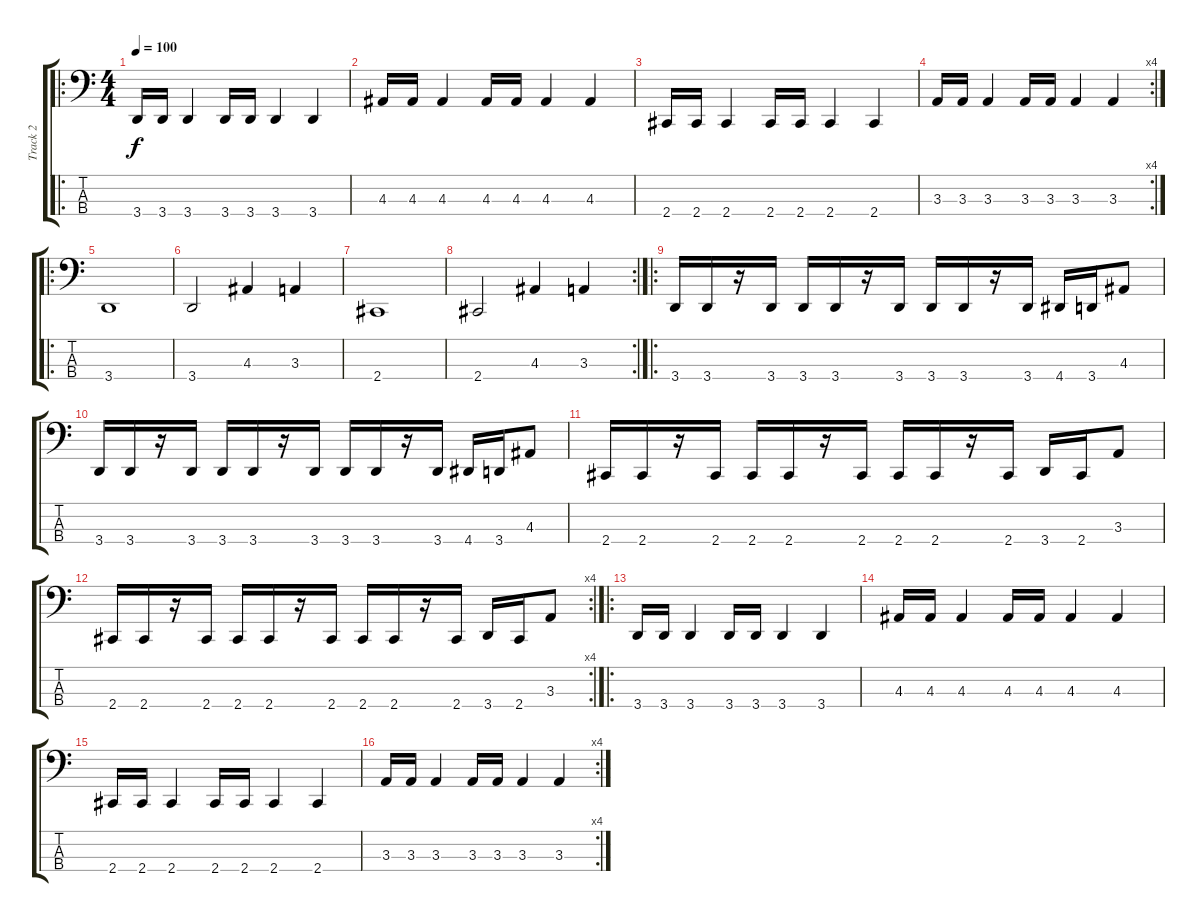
\track ("Track 2" "Track 2") {instrument electricbasspick}
\staff {score tabs}
\tuning (E2 B1 Gb1 B0) {hide}
\ro
\ts (4 4)
\tempo 100
\clef f4
\ks c
3.4.16{dy f} 3.4.16 3.4.4 3.4.16 3.4.16 3.4.4 3.4.4 |
4.3.16 4.3.16 4.3.4 4.3.16 4.3.16 4.3.4 4.3.4 |
2.4.16 2.4.16 2.4.4 2.4.16 2.4.16 2.4.4 2.4.4 |
\rc 4
3.3.16 3.3.16 3.3.4 3.3.16 3.3.16 3.3.4 3.3.4 |
\ro
3.4.1 |
3.4.2 4.3.4 3.3.4 |
2.4.1 |
\rc 2
2.4.2 4.3.4 3.3.4 |
\ro
3.4.16 3.4.16 r.16 3.4.16 3.4.16 3.4.16 r.16 3.4.16 3.4.16 3.4.16 r.16 3.4.16 4.4.16 3.4.16 4.3.8 |
3.4.16 3.4.16 r.16 3.4.16 3.4.16 3.4.16 r.16 3.4.16 3.4.16 3.4.16 r.16 3.4.16 4.4.16 3.4.16 4.3.8 |
2.4.16 2.4.16 r.16 2.4.16 2.4.16 2.4.16 r.16 2.4.16 2.4.16 2.4.16 r.16 2.4.16 3.4.16 2.4.16 3.3.8 |
\rc 4
2.4.16 2.4.16 r.16 2.4.16 2.4.16 2.4.16 r.16 2.4.16 2.4.16 2.4.16 r.16 2.4.16 3.4.16 2.4.16 3.3.8 |
\ro
3.4.16 3.4.16 3.4.4 3.4.16 3.4.16 3.4.4 3.4.4 |
4.3.16 4.3.16 4.3.4 4.3.16 4.3.16 4.3.4 4.3.4 |
2.4.16 2.4.16 2.4.4 2.4.16 2.4.16 2.4.4 2.4.4 |
\rc 4
3.3.16 3.3.16 3.3.4 3.3.16 3.3.16 3.3.4 3.3.4
